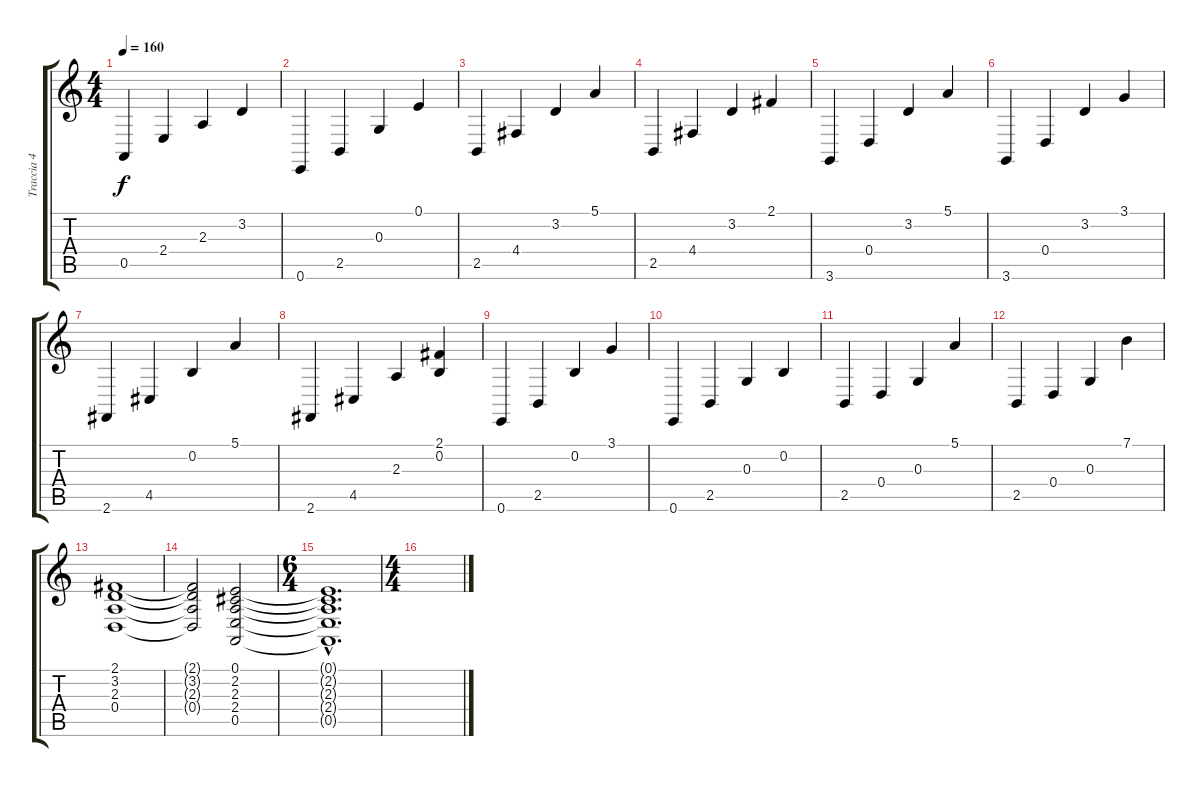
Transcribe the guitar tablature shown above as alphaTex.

\track ("Traccia 4" "Traccia 4") {instrument fx4atmosphere}
\staff {score tabs}
\tuning (E4 B3 G3 D3 A2 E2) {hide}
\ts (4 4)
\tempo 160
\clef g2
\ks c
0.5.4{dy f balance 0 instrument fx4atmosphere} 2.4.4{balance 16} 2.3.4{balance 0} 3.2.4{balance 16} |
0.6.4{balance 0} 2.5.4{balance 16} 0.3.4{balance 0} 0.1.4{balance 16} |
2.5.4{balance 0} 4.4.4{balance 16} 3.2.4{balance 0} 5.1.4{balance 16} |
2.5.4{balance 0} 4.4.4{balance 16} 3.2.4{balance 0} 2.1.4{balance 16} |
3.6.4{balance 0} 0.4.4{balance 16} 3.2.4{balance 0} 5.1.4{balance 16} |
3.6.4{balance 0} 0.4.4{balance 16} 3.2.4{balance 0} 3.1.4{balance 16} |
2.6.4{balance 0} 4.5.4{balance 16} 0.2.4{balance 0} 5.1.4{balance 16} |
2.6.4{balance 0} 4.5.4{balance 16} 2.3.4{balance 0} (2.1 0.2).4{volume 15 balance 16} |
0.6.4{volume 16 balance 0} 2.5.4{balance 16} 0.2.4{balance 0} 3.1.4{balance 16} |
0.6.4{balance 0} 2.5.4{balance 16} 0.3.4{balance 0} 0.2.4{balance 16} |
2.5.4{balance 0} 0.4.4{balance 16} 0.3.4{balance 0} 5.1.4{balance 16} |
2.5.4{balance 0} 0.4.4{balance 16} 0.3.4{balance 0} 7.1.4{balance 16} |
(2.1 3.2 2.3 0.4).1 |
(2.1{t} 3.2{t} 2.3{t} 0.4{t}).2 (0.1 2.2 2.3 2.4 0.5).2 |
\ts (6 4)
(0.1{hac t} 2.2{hac t} 2.3{hac t} 2.4{hac t} 0.5{hac t}).1{d} |
\ts (4 4)
